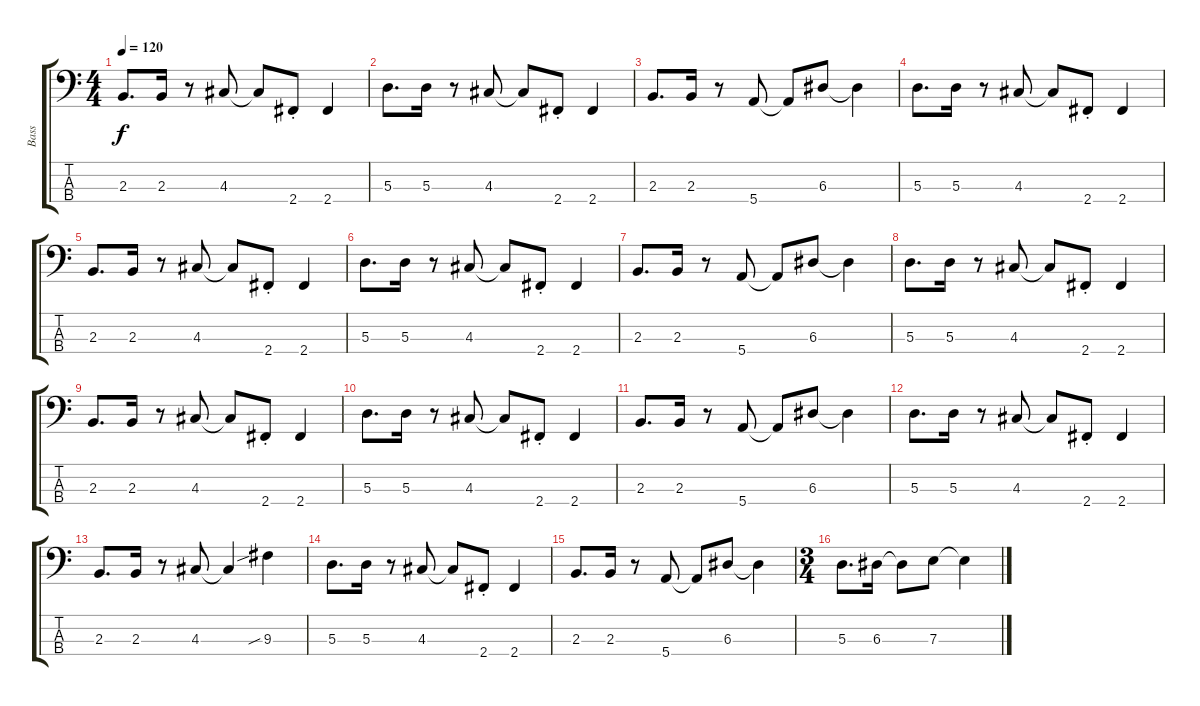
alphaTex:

\track ("Bass" "Bass") {instrument electricbassfinger}
\staff {score tabs}
\tuning (G2 D2 A1 E1) {hide}
\ts (4 4)
\tempo 120
\clef f4
\ks c
2.3.8{d dy f} 2.3.16 r.8 4.3.8 4.3{t}.8 2.4{st}.8 2.4.4 |
5.3.8{d} 5.3.16 r.8 4.3.8 4.3{t}.8 2.4{st}.8 2.4.4 |
2.3.8{d} 2.3.16 r.8 5.4.8 5.4{t}.8 6.3.8 6.3{t}.4 |
5.3.8{d} 5.3.16 r.8 4.3.8 4.3{t}.8 2.4{st}.8 2.4.4 |
2.3.8{d} 2.3.16 r.8 4.3.8 4.3{t}.8 2.4{st}.8 2.4.4 |
5.3.8{d} 5.3.16 r.8 4.3.8 4.3{t}.8 2.4{st}.8 2.4.4 |
2.3.8{d} 2.3.16 r.8 5.4.8 5.4{t}.8 6.3.8 6.3{t}.4 |
5.3.8{d} 5.3.16 r.8 4.3.8 4.3{t}.8 2.4{st}.8 2.4.4 |
2.3.8{d} 2.3.16 r.8 4.3.8 4.3{t}.8 2.4{st}.8 2.4.4 |
5.3.8{d} 5.3.16 r.8 4.3.8 4.3{t}.8 2.4{st}.8 2.4.4 |
2.3.8{d} 2.3.16 r.8 5.4.8 5.4{t}.8 6.3.8 6.3{t}.4 |
5.3.8{d} 5.3.16 r.8 4.3.8 4.3{t}.8 2.4{st}.8 2.4.4 |
2.3.8{d} 2.3.16 r.8 4.3.8 4.3{t}.4 9.3{sib}.4 |
5.3.8{d} 5.3.16 r.8 4.3.8 4.3{t}.8 2.4{st}.8 2.4.4 |
2.3.8{d} 2.3.16 r.8 5.4.8 5.4{t}.8 6.3.8 6.3{t}.4 |
\ts (3 4)
5.3.8{d} 6.3.16 6.3{t}.8 7.3.8 7.3{t}.4
